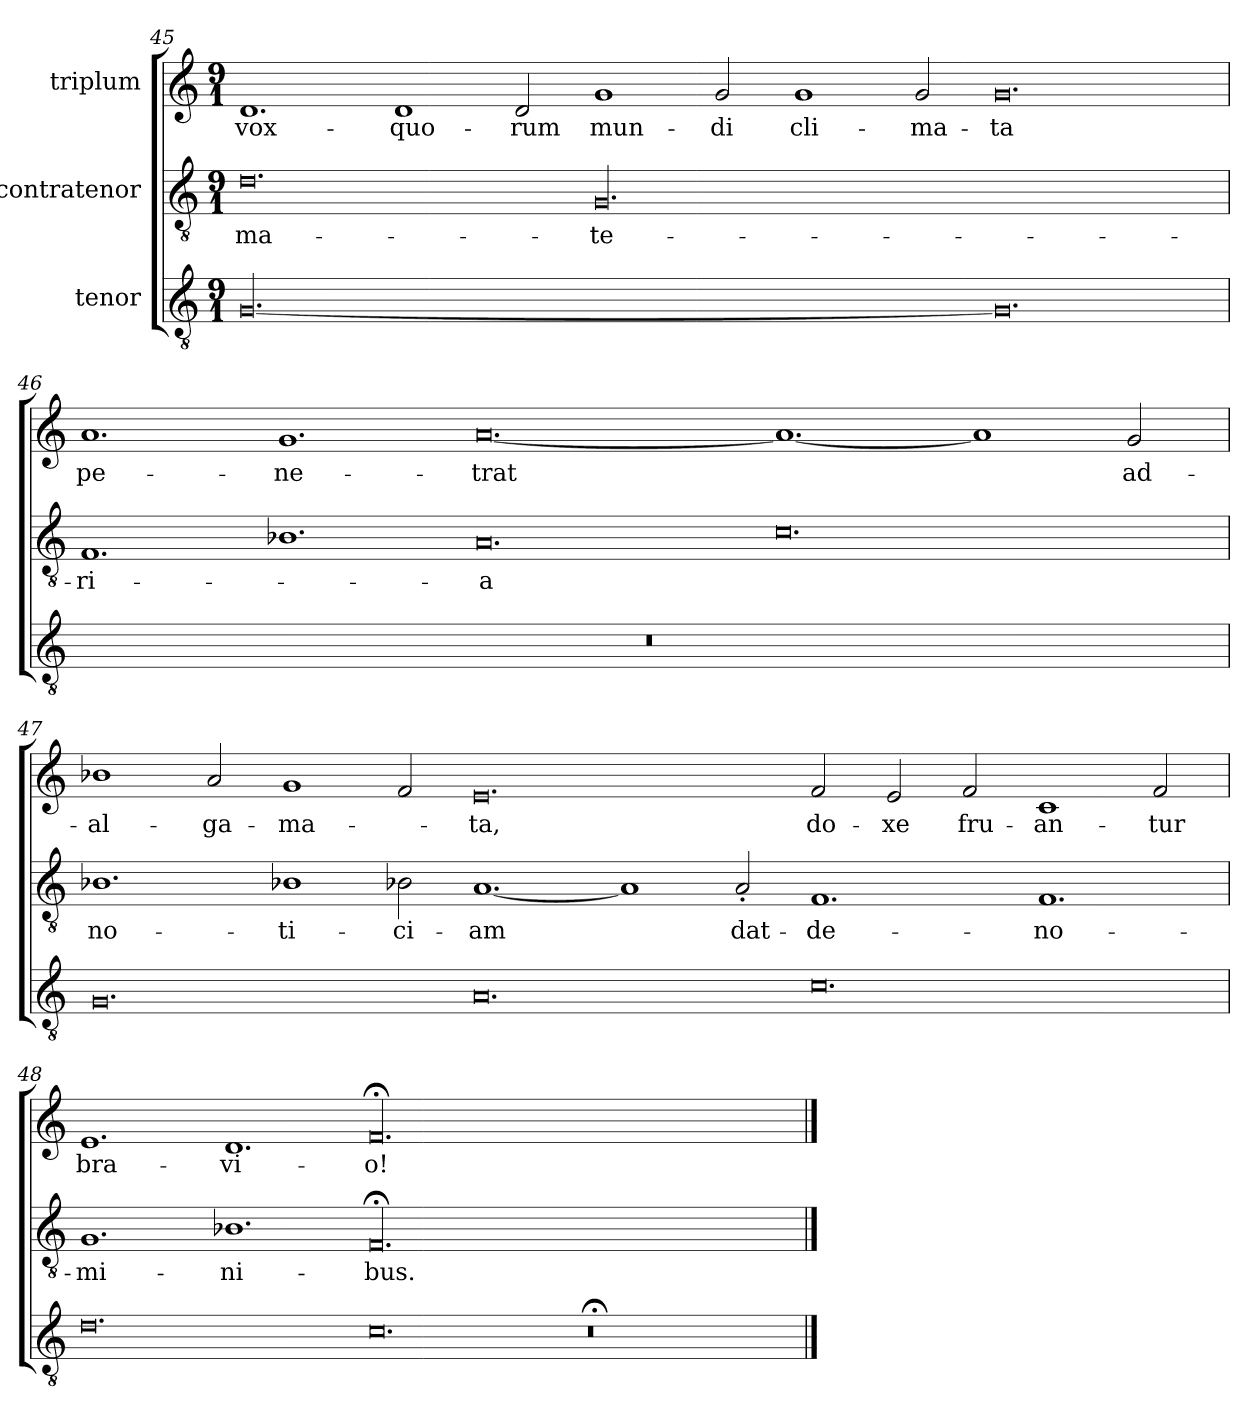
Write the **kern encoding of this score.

**kern	**kern	**text	**kern	**text
*part3	*part2	*part2	*part1	*part1
*staff3	*staff2	*staff2	*staff1	*staff1
*I"tenor	*I"contratenor	*	*I"triplum	*
!!LO:PB:g=z
*clefGv2	*clefGv2	*	*clefG2	*
*k[]	*k[]	*	*k[]	*
*C:	*C:	*	*C:	*
*M9/1	*M9/1	*	*M9/1	*
=45	=45	=45	=45	=45
[00.G/	0.d\	ma-	1.d/	vox-
.	.	.	1d/	quo-
.	.	.	2d/	-rum
.	00.G/	-te-	1g/	mun-
.	.	.	2g/	-di
.	.	.	1g/	cli-
.	.	.	2g/	-ma-
0.G/]	.	.	0.g/	-ta
=46	=46	=46	=46	=46
1%9r	1.F/	-ri-	1.a/	pe-
.	1.B-X\	.	1.g/	-ne-
.	0.A/	-a	[0.a/	-trat
.	0.c\	.	1.a/_	.
.	.	.	1a/]	.
.	.	.	2g/	ad-
!!LO:LB:g=z
=47	=47	=47	=47	=47
0.G/	1.B-X\	no-	1b-X\	al-
.	.	.	2a/	-ga-
.	1B-X\	-ti-	1g/	-ma-
.	2B-X\	-ci-	2f/	.
0.A/	[1.A/	-am	0.e/	-ta,
.	1A/]	.	.	.
.	2A'/	dat-	.	.
0.c\	1.F/	de-	2f/	do-
.	.	.	2e/	-xe
.	.	.	2f/	fru-
.	1.F/	no-	1c/	-an-
.	.	.	2f/	-tur
=48	=48	=48	=48	=48
0.d\	1.G/	-mi-	1.e/	bra-
.	1.B-X\	-ni-	1.d/	-vi-
0.c\	00.F;</	-bus.	00.f;</	-o!
0.r;<	.	.	.	.
==	==	==	==	==
*-	*-	*-	*-	*-
